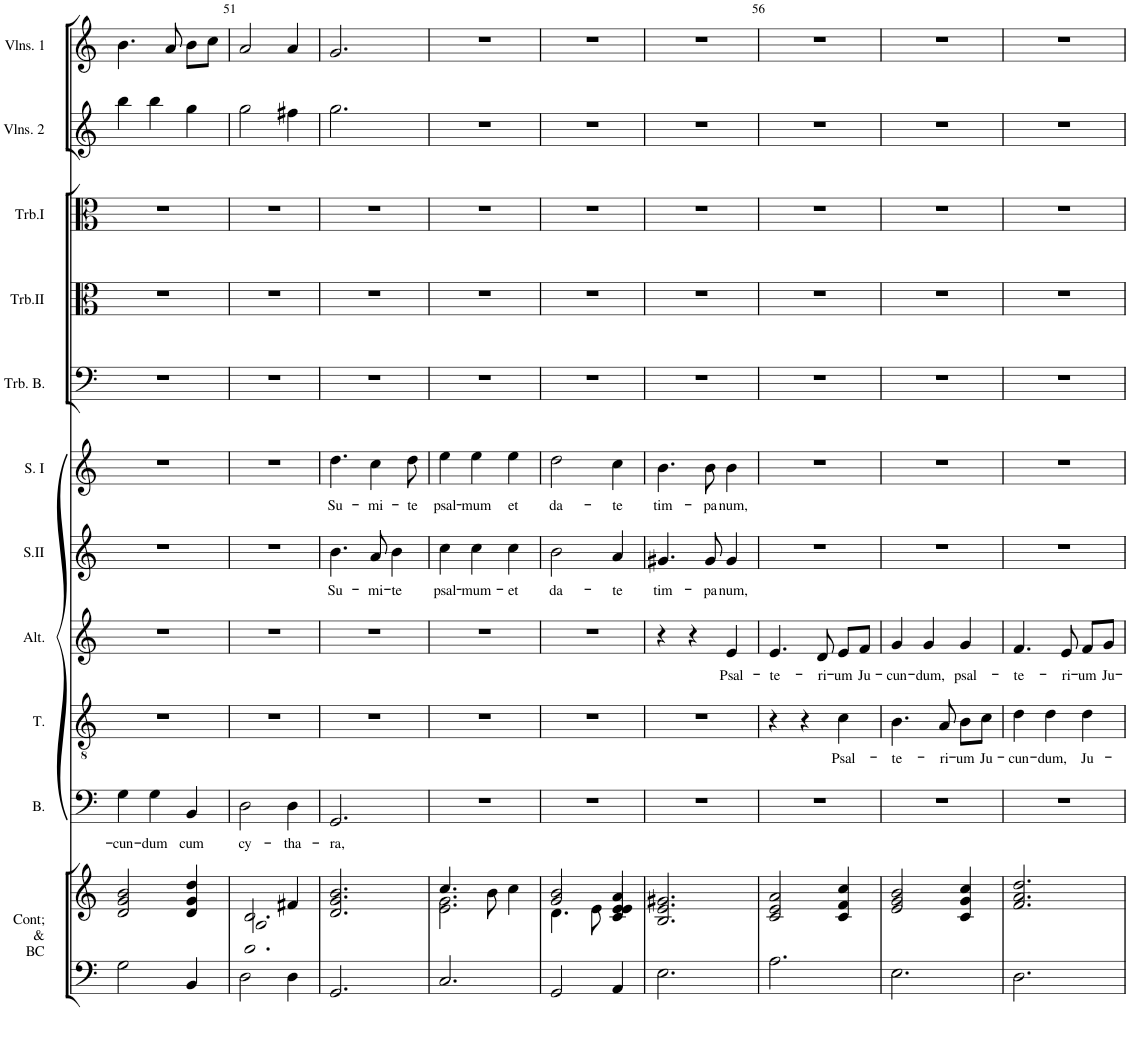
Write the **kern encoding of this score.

**kern	**kern	**kern	**text	**kern	**text	**kern	**text	**kern	**text	**kern	**text	**kern	**kern	**kern	**kern	**kern
*part11	*part11	*part10	*part10	*part9	*part9	*part8	*part8	*part7	*part7	*part6	*part6	*part5	*part4	*part3	*part2	*part1
*staff12	*staff11	*staff10	*staff10	*staff9	*staff9	*staff8	*staff8	*staff7	*staff7	*staff6	*staff6	*staff5	*staff4	*staff3	*staff2	*staff1
*I"Continuo &amp; Basse Continue	*	*I"Basse	*	*I"Ténor	*	*I"Alto	*	*I"Soprano II	*	*I"Soprane I	*	*I"Trombone Basse	*I"Trombone II	*I"Trombone I	*I"Deuxièmes Violons	*I"Premiers Violons
*I'Cont; &amp; BC	*	*I'B.	*	*I'T.	*	*I'Alt.	*	*I'S.II	*	*I'S. I	*	*I'Trb. B.	*I'Trb.II	*I'Trb.I	*I'Vlns. 2	*I'Vlns. 1
!!LO:PB:g=z
*clefF4	*clefG2	*clefF4	*	*clefGv2	*	*clefG2	*	*clefG2	*	*clefG2	*	*clefF4	*clefC3	*clefC3	*clefG2	*clefG2
*k[]	*k[]	*k[]	*	*k[]	*	*k[]	*	*k[]	*	*k[]	*	*k[]	*k[]	*k[]	*k[]	*k[]
*M3/4	*M3/4	*M3/4	*	*M3/4	*	*M3/4	*	*M3/4	*	*M3/4	*	*M3/4	*M3/4	*M3/4	*M3/4	*M3/4
=50	=50	=50	=50	=50	=50	=50	=50	=50	=50	=50	=50	=50	=50	=50	=50	=50
!	!	!	!LO:LY:b	!	!	!	!	!	!	!	!	!	!	!	!	!
2G\	2d/ 2g/ 2b/	4G\	-cun-	2.r	.	2.r	.	2.r	.	2.r	.	2.r	2.r	2.r	4bb\	4.b\
!	!	!	!LO:LY:b	!	!	!	!	!	!	!	!	!	!	!	!	!
.	.	4G\	-dum	.	.	.	.	.	.	.	.	.	.	.	4bb\	.
.	.	.	.	.	.	.	.	.	.	.	.	.	.	.	.	8a/
!	!	!	!LO:LY:b	!	!	!	!	!	!	!	!	!	!	!	!	!
4BB/	4d/ 4g/ 4dd/	4BB/	cum	.	.	.	.	.	.	.	.	.	.	.	4gg\	8b\L
.	.	.	.	.	.	.	.	.	.	.	.	.	.	.	.	8cc\J
=51	=51	=51	=51	=51	=51	=51	=51	=51	=51	=51	=51	=51	=51	=51	=51	=51
*	*^	*	*	*	*	*	*	*	*	*	*	*	*	*	*	*
!	!	!	!	!LO:LY:b	!	!	!	!	!	!	!	!	!	!	!	!	!
2D\	2g	2.d\ 2.a\	2D\	cy-	2.r	.	2.r	.	2.r	.	2.r	.	2.r	2.r	2.r	2gg\	2a/
!	!	!	!	!LO:LY:b	!	!	!	!	!	!	!	!	!	!	!	!	!
4D\	4f#X/	.	4D\	-tha-	.	.	.	.	.	.	.	.	.	.	.	4ff#X\	4a/
*	*v	*v	*	*	*	*	*	*	*	*	*	*	*	*	*	*	*
=52	=52	=52	=52	=52	=52	=52	=52	=52	=52	=52	=52	=52	=52	=52	=52	=52
!	!	!	!LO:LY:b	!	!	!	!	!	!LO:LY:b	!	!LO:LY:b	!	!	!	!	!
2.GG/	2.d/ 2.g/ 2.b/	2.GG/	-ra,	2.r	.	2.r	.	4.b\	Su-	4.dd\	Su-	2.r	2.r	2.r	2.gg\	2.g/
!	!	!	!	!	!	!	!	!	!LO:LY:b	!	!LO:LY:b	!	!	!	!	!
.	.	.	.	.	.	.	.	8a/	-mi-	4cc\	-mi-	.	.	.	.	.
!	!	!	!	!	!	!	!	!	!LO:LY:b	!	!	!	!	!	!	!
.	.	.	.	.	.	.	.	4b\	-te	.	.	.	.	.	.	.
!	!	!	!	!	!	!	!	!	!	!	!LO:LY:b	!	!	!	!	!
.	.	.	.	.	.	.	.	.	.	8dd\	-te	.	.	.	.	.
=53	=53	=53	=53	=53	=53	=53	=53	=53	=53	=53	=53	=53	=53	=53	=53	=53
*	*^	*	*	*	*	*	*	*	*	*	*	*	*	*	*	*
!	!	!	!	!	!	!	!	!	!	!LO:LY:b	!	!LO:LY:b	!	!	!	!	!
2.C/	2.e\ 2.g\	4.cc/	2.r	.	2.r	.	2.r	.	4cc\	psal-	4ee\	psal-	2.r	2.r	2.r	2.r	2.r
!	!	!	!	!	!	!	!	!	!	!LO:LY:b	!	!LO:LY:b	!	!	!	!	!
.	.	.	.	.	.	.	.	.	4cc\	-mum-	4ee\	-mum	.	.	.	.	.
.	.	8b\	.	.	.	.	.	.	.	.	.	.	.	.	.	.	.
!	!	!	!	!	!	!	!	!	!	!LO:LY:b	!	!LO:LY:b	!	!	!	!	!
.	.	4cc\	.	.	.	.	.	.	4cc\	-et	4ee\	et	.	.	.	.	.
=54	=54	=54	=54	=54	=54	=54	=54	=54	=54	=54	=54	=54	=54	=54	=54	=54	=54
!	!	!	!	!	!	!	!	!	!	!LO:LY:b	!	!LO:LY:b	!	!	!	!	!
2GG/	2g/ 2b/	4.d\	2.r	.	2.r	.	2.r	.	2b\	da-	2dd\	da-	2.r	2.r	2.r	2.r	2.r
.	.	8e\	.	.	.	.	.	.	.	.	.	.	.	.	.	.	.
!	!	!	!	!	!	!	!	!	!	!LO:LY:b	!	!LO:LY:b	!	!	!	!	!
4AA/	4c/ 4e/ 4a/	4e/	.	.	.	.	.	.	4a/	-te	4cc\	-te	.	.	.	.	.
=55	=55	=55	=55	=55	=55	=55	=55	=55	=55	=55	=55	=55	=55	=55	=55	=55	=55
!	!	!	!	!	!	!	!	!	!	!LO:LY:b	!	!LO:LY:b	!	!	!	!	!
*	*v	*v	*	*	*	*	*	*	*	*	*	*	*	*	*	*	*
2.E\	2.B/ 2.e/ 2.g#X/	2.r	.	2.r	.	4r	.	4.g#X/	tim-	4.b\	tim-	2.r	2.r	2.r	2.r	2.r
.	.	.	.	.	.	4r	.	.	.	.	.	.	.	.	.	.
!	!	!	!	!	!	!	!	!	!LO:LY:b	!	!LO:LY:b	!	!	!	!	!
.	.	.	.	.	.	.	.	8g#/	-pa-	8b\	-pa-	.	.	.	.	.
!	!	!	!	!	!	!	!LO:LY:b	!	!LO:LY:b	!	!LO:LY:b	!	!	!	!	!
.	.	.	.	.	.	4e/	Psal-	4g#/	-num,	4b\	-num,	.	.	.	.	.
=56	=56	=56	=56	=56	=56	=56	=56	=56	=56	=56	=56	=56	=56	=56	=56	=56
!	!	!	!	!	!	!	!LO:LY:b	!	!	!	!	!	!	!	!	!
2.A\	2c/ 2e/ 2a/	2.r	.	4r	.	4.e/	-te-	2.r	.	2.r	.	2.r	2.r	2.r	2.r	2.r
.	.	.	.	4r	.	.	.	.	.	.	.	.	.	.	.	.
!	!	!	!	!	!	!	!LO:LY:b	!	!	!	!	!	!	!	!	!
.	.	.	.	.	.	8d/	-ri-	.	.	.	.	.	.	.	.	.
!	!	!	!	!	!LO:LY:b	!	!LO:LY:b	!	!	!	!	!	!	!	!	!
.	4c/ 4f/ 4cc/	.	.	4c\	Psal-	8e/L	-um	.	.	.	.	.	.	.	.	.
!	!	!	!	!	!	!	!LO:LY:b	!	!	!	!	!	!	!	!	!
.	.	.	.	.	.	8f/J	Ju-	.	.	.	.	.	.	.	.	.
=57	=57	=57	=57	=57	=57	=57	=57	=57	=57	=57	=57	=57	=57	=57	=57	=57
!	!	!	!	!	!LO:LY:b	!	!LO:LY:b	!	!	!	!	!	!	!	!	!
2.E\	2e/ 2g/ 2b/	2.r	.	4.B\	-te-	4g/	-cun-	2.r	.	2.r	.	2.r	2.r	2.r	2.r	2.r
!	!	!	!	!	!	!	!LO:LY:b	!	!	!	!	!	!	!	!	!
.	.	.	.	.	.	4g/	-dum,	.	.	.	.	.	.	.	.	.
!	!	!	!	!	!LO:LY:b	!	!	!	!	!	!	!	!	!	!	!
.	.	.	.	8A/	-ri-	.	.	.	.	.	.	.	.	.	.	.
!	!	!	!	!	!LO:LY:b	!	!LO:LY:b	!	!	!	!	!	!	!	!	!
.	4c/ 4g/ 4cc/	.	.	8B\L	-um	4g/	psal-	.	.	.	.	.	.	.	.	.
!	!	!	!	!	!LO:LY:b	!	!	!	!	!	!	!	!	!	!	!
.	.	.	.	8c\J	Ju-	.	.	.	.	.	.	.	.	.	.	.
=58	=58	=58	=58	=58	=58	=58	=58	=58	=58	=58	=58	=58	=58	=58	=58	=58
!	!	!	!	!	!LO:LY:b	!	!LO:LY:b	!	!	!	!	!	!	!	!	!
2.D\	2.f/ 2.a/ 2.dd/	2.r	.	4d\	-cun-	4.f/	-te-	2.r	.	2.r	.	2.r	2.r	2.r	2.r	2.r
!	!	!	!	!	!LO:LY:b	!	!	!	!	!	!	!	!	!	!	!
.	.	.	.	4d\	-dum,	.	.	.	.	.	.	.	.	.	.	.
!	!	!	!	!	!	!	!LO:LY:b	!	!	!	!	!	!	!	!	!
.	.	.	.	.	.	8e/	-ri-	.	.	.	.	.	.	.	.	.
!	!	!	!	!	!LO:LY:b	!	!LO:LY:b	!	!	!	!	!	!	!	!	!
.	.	.	.	4d\	Ju-	8f/L	-um	.	.	.	.	.	.	.	.	.
!	!	!	!	!	!	!	!LO:LY:b	!	!	!	!	!	!	!	!	!
.	.	.	.	.	.	8g/J	Ju-	.	.	.	.	.	.	.	.	.
=	=	=	=	=	=	=	=	=	=	=	=	=	=	=	=	=
*-	*-	*-	*-	*-	*-	*-	*-	*-	*-	*-	*-	*-	*-	*-	*-	*-
